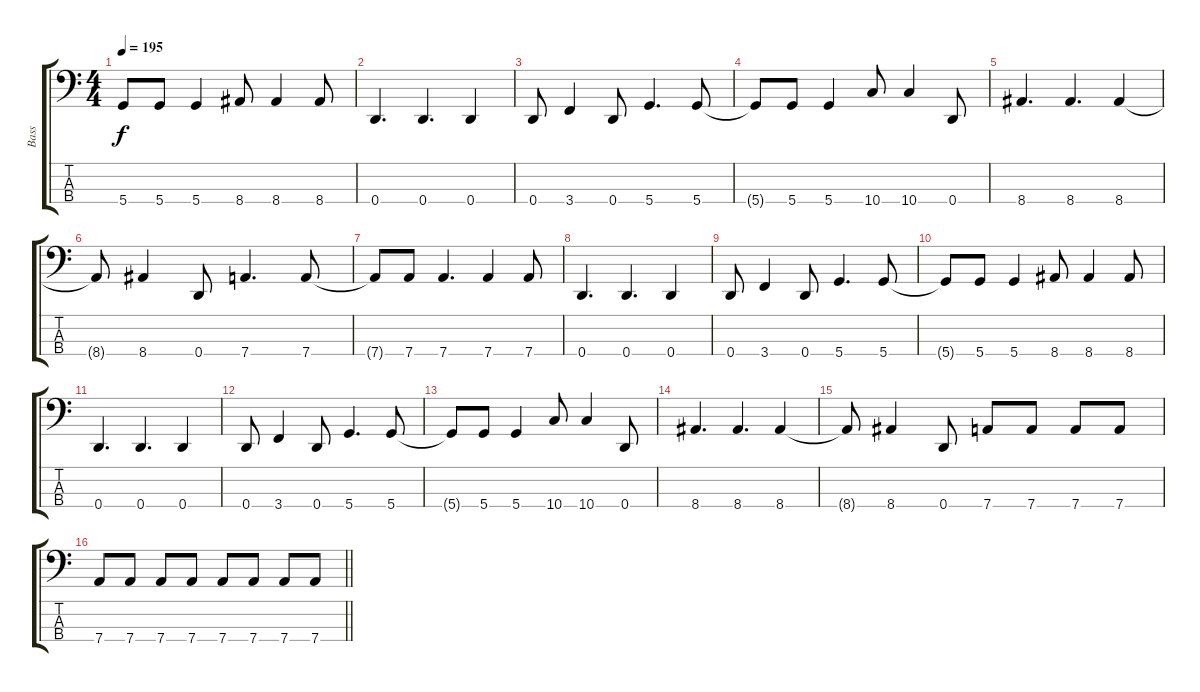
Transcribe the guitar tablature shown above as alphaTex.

\track ("Bass" "Bass") {instrument electricbassfinger}
\staff {score tabs}
\tuning (G2 D2 A1 D1) {hide}
\ts (4 4)
\tempo 195
\clef f4
\ks c
5.4{t}.8{dy f} 5.4.8 5.4.4 8.4.8 8.4.4 8.4.8 |
0.4.4{d} 0.4.4{d} 0.4.4 |
0.4.8 3.4.4 0.4.8 5.4.4{d} 5.4.8 |
5.4{t}.8 5.4.8 5.4.4 10.4.8 10.4.4 0.4.8 |
8.4.4{d} 8.4.4{d} 8.4.4 |
8.4{t}.8 8.4.4 0.4.8 7.4.4{d} 7.4.8 |
7.4{t}.8 7.4.8 7.4.4{d} 7.4.4 7.4.8 |
0.4.4{d} 0.4.4{d} 0.4.4 |
0.4.8 3.4.4 0.4.8 5.4.4{d} 5.4.8 |
5.4{t}.8 5.4.8 5.4.4 8.4.8 8.4.4 8.4.8 |
0.4.4{d} 0.4.4{d} 0.4.4 |
0.4.8 3.4.4 0.4.8 5.4.4{d} 5.4.8 |
5.4{t}.8 5.4.8 5.4.4 10.4.8 10.4.4 0.4.8 |
8.4.4{d} 8.4.4{d} 8.4.4 |
8.4{t}.8 8.4.4 0.4.8 7.4.8 7.4.8 7.4.8 7.4.8 |
\barLineRight lightlight
7.4.8 7.4.8 7.4.8 7.4.8 7.4.8 7.4.8 7.4.8 7.4.8
